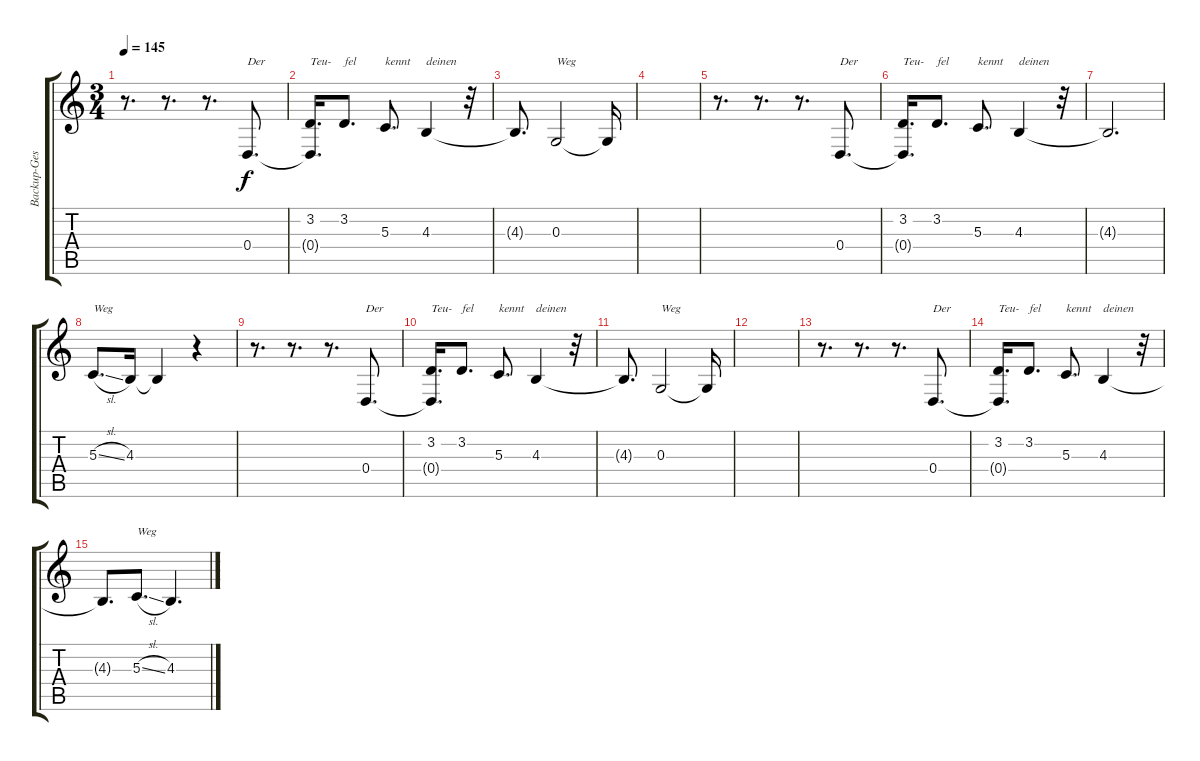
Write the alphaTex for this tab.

\track ("Backup-Gesang" "Backup-Ges") {instrument choiraahs}
\staff {score tabs}
\tuning (E4 B3 G3 D3 A2 E2) {hide}
\ts (3 4)
\tempo 145
\clef g2
\ks c
r.8{d dy f} r.8{d} r.8{d} 0.4.8{d txt "Der"} |
(3.2 0.4{t}).16{d txt "Teu-"} 3.2.8{d txt "fel"} 5.3.8{d txt "kennt"} 4.3.4{txt "deinen"} r.32 |
4.3{t}.8{d} 0.3.2{txt "Weg"} 0.3{t}.16 |
|
r.8{d} r.8{d} r.8{d} 0.4.8{d txt "Der"} |
(3.2 0.4{t}).16{d txt "Teu-"} 3.2.8{d txt "fel"} 5.3.8{d txt "kennt"} 4.3.4{txt "deinen"} r.32 |
4.3{t}.2{d} |
5.3{sl}.8{d txt "Weg"} 4.3.16 4.3{t}.4 r.4 |
r.8{d} r.8{d} r.8{d} 0.4.8{d txt "Der"} |
(3.2 0.4{t}).16{d txt "Teu-"} 3.2.8{d txt "fel"} 5.3.8{d txt "kennt"} 4.3.4{txt "deinen"} r.32 |
4.3{t}.8{d} 0.3.2{txt "Weg"} 0.3{t}.16 |
|
r.8{d} r.8{d} r.8{d} 0.4.8{d txt "Der"} |
(3.2 0.4{t}).16{d txt "Teu-"} 3.2.8{d txt "fel"} 5.3.8{d txt "kennt"} 4.3.4{txt "deinen"} r.32 |
4.3{t}.8{d} 5.3{sl}.8{d txt "Weg"} 4.3.4{d}
